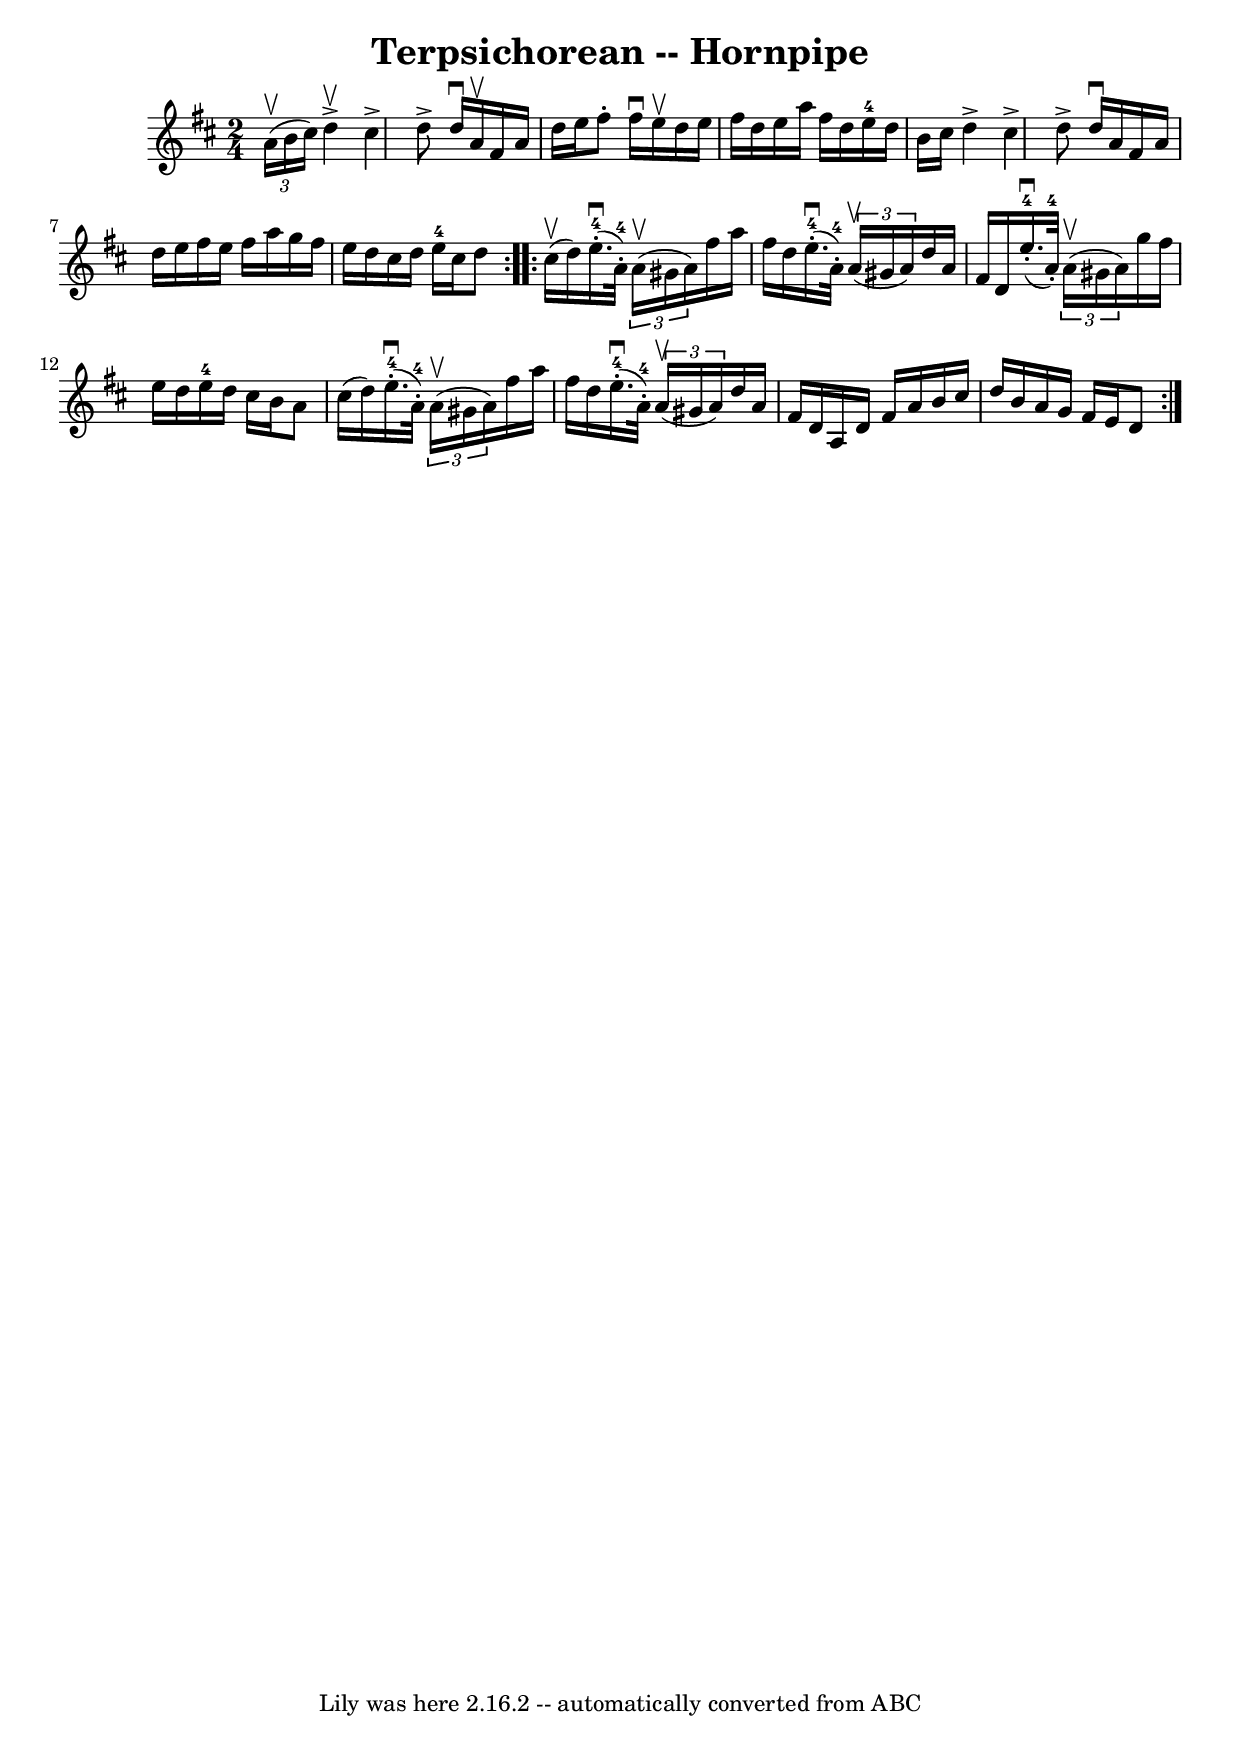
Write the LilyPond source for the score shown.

\version "2.7.40"
\include "Mammoth.ily"
\header {
	%% book = "Cole's 1000 Fiddle Tunes"
	crossRefNumber = "1"
	footnotes = ""
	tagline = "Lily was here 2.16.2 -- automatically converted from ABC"
	title = "Terpsichorean -- Hornpipe"
}
voicedefault =  {


\repeat volta 2 {
\time 2/4 
\key d \major   \times 2/3 { a'16 (^\upbow b'16 cis''16) } 
|
 d''4^\upbow^\accent cis''4^\accent |
 d''8^\accent   
d''16^\downbow a'16^\upbow fis'16 a'16 d''16 e''16  |
   
fis''8 -. fis''16^\downbow e''16^\upbow d''16 e''16 fis''16    
d''16  |
 e''16 a''16 fis''16 d''16 e''16-4 d''16    
b'16 cis''16  |
 d''4^\accent cis''4^\accent |
 d''8 
^\accent d''16^\downbow a'16 fis'16 a'16 d''16 e''16  |
 
 fis''16 e''16 fis''16 a''16 g''16 fis''16 e''16 d''16  
|
 cis''16 d''16 e''16-4 cis''16 d''8  }     
\repeat volta 2 { cis''16 (^\upbow d''16) |
 e''16. 
-4(^\downbow-. a'32-4-.)   \times 2/3 { a'16 (^\upbow gis'16    
a'16) } fis''16 a''16 fis''16 d''16  |
 e''16. 
-4(^\downbow-. a'32-4-.)   \times 2/3 { a'16 (^\upbow gis'16    
a'16) } d''16 a'16 fis'16 d'16  |
 e''16. 
-4(^\downbow-. a'32-4-.)   \times 2/3 { a'16 (^\upbow gis'16    
a'16) } g''16 fis''16 e''16 d''16  |
 e''16-4 d''16  
 cis''16 b'16 a'8 cis''16 (d''16) |
 e''16. 
-4(^\downbow-. a'32-4-.)   \times 2/3 { a'16 (^\upbow gis'16    
a'16) } fis''16 a''16 fis''16 d''16  |
 e''16. 
-4(^\downbow-. a'32-4-.)   \times 2/3 { a'16 (^\upbow gis'16    
a'16) } d''16 a'16 fis'16 d'16  |
 a16 d'16    
fis'16 a'16 b'16 cis''16 d''16 b'16  |
 a'16 g'16    
fis'16 e'16 d'8  }   
}

\score{
    <<

	\context Staff="default"
	{
	    \voicedefault 
	}

    >>
	\layout {
	}
	\midi {}
}
